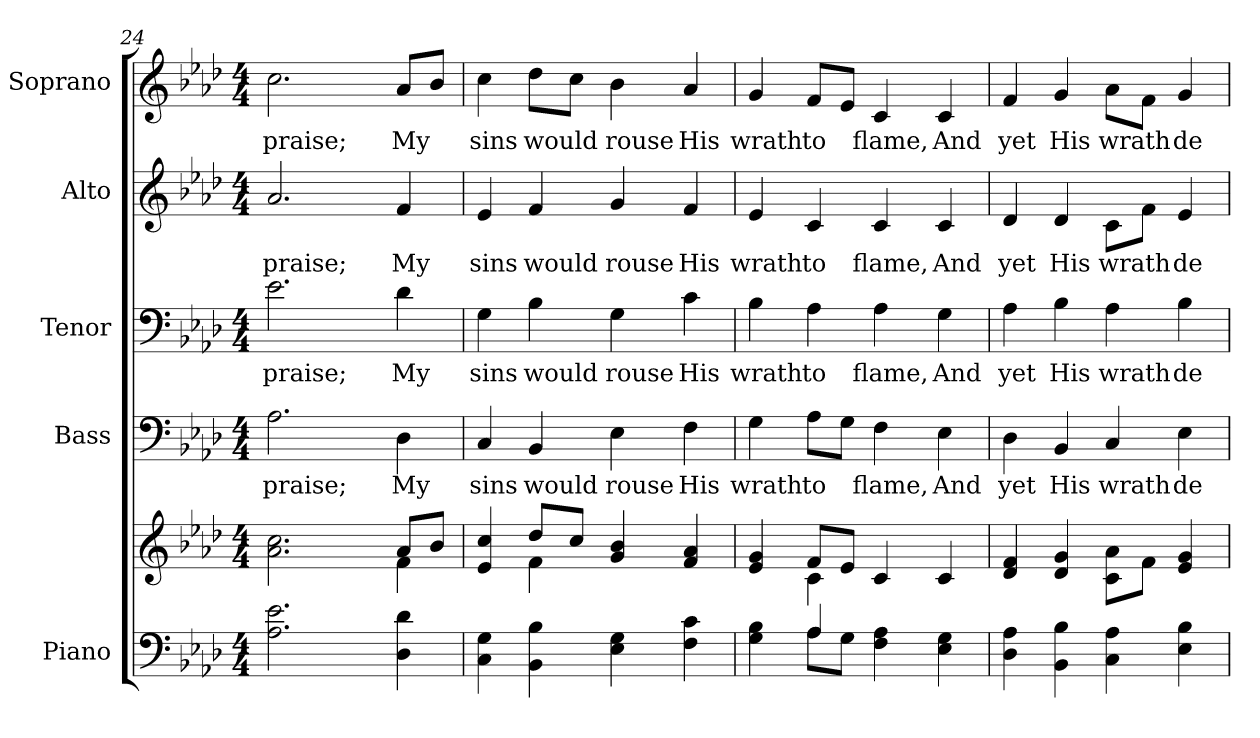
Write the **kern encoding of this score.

**kern	**kern	**kern	**text	**kern	**text	**kern	**text	**kern	**text
*part5	*part5	*part4	*part4	*part3	*part3	*part2	*part2	*part1	*part1
*staff6	*staff5	*staff4	*staff4	*staff3	*staff3	*staff2	*staff2	*staff1	*staff1
*I"Piano	*	*I"Bass	*	*I"Tenor	*	*I"Alto	*	*I"Soprano	*
*I'Pno.	*	*I'B.	*	*I'T.	*	*I'A.	*	*I'S.	*
!!LO:PB:g=z
*clefF4	*clefG2	*clefF4	*	*clefF4	*	*clefG2	*	*clefG2	*
*k[b-e-a-d-]	*k[b-e-a-d-]	*k[b-e-a-d-]	*	*k[b-e-a-d-]	*	*k[b-e-a-d-]	*	*k[b-e-a-d-]	*
*A-:	*A-:	*A-:	*	*A-:	*	*A-:	*	*A-:	*
*M4/4	*M4/4	*M4/4	*	*M4/4	*	*M4/4	*	*M4/4	*
=24	=24	=24	=24	=24	=24	=24	=24	=24	=24
*	*^	*	*	*	*	*	*	*	*
!	!	!	!	!LO:LY:b:color=#000000	!	!	!	!	!	!
!	!	!	!	!	!	!LO:LY:b:color=#000000	!	!	!	!
!	!	!	!	!	!	!	!	!LO:LY:b:color=#000000	!	!
!	!	!	!	!	!	!	!	!	!	!LO:LY:b:color=#000000
2.A-i\ 2.e-i	2.a-i\ 2.cci	2ryy	2.A-i\	praise;	2.e-i\	praise;	2.a-i/	praise;	2.cci\	praise;
.	.	4ryy	.	.	.	.	.	.	.	.
!	!	!	!	!LO:LY:b:color=#000000	!	!	!	!	!	!
!	!	!	!	!	!	!LO:LY:b:color=#000000	!	!	!	!
!	!	!	!	!	!	!	!	!LO:LY:b:color=#000000	!	!
!	!	!	!	!	!	!	!	!	!	!LO:LY:b:color=#000000
4D-i\ 4d-i	8a-i/L	4fi\	4D-i\	My	4d-i\	My	4fi/	My	8a-i/L	My
.	8b-i/J	.	.	.	.	.	.	.	8b-i/J	.
=25	=25	=25	=25	=25	=25	=25	=25	=25	=25	=25
!	!	!	!	!LO:LY:b:color=#000000	!	!	!	!	!	!
!	!	!	!	!	!	!LO:LY:b:color=#000000	!	!	!	!
!	!	!	!	!	!	!	!	!LO:LY:b:color=#000000	!	!
!	!	!	!	!	!	!	!	!	!	!LO:LY:b:color=#000000
4Ci\ 4Gi	4e-i/ 4cci	4ryy	4Ci/	sins	4Gi\	sins	4e-i/	sins	4cci\	sins
!	!	!	!	!LO:LY:b:color=#000000	!	!	!	!	!	!
!	!	!	!	!	!	!LO:LY:b:color=#000000	!	!	!	!
!	!	!	!	!	!	!	!	!LO:LY:b:color=#000000	!	!
!	!	!	!	!	!	!	!	!	!	!LO:LY:b:color=#000000
4BB-i\ 4B-i	8dd-i/L	4fi\	4BB-i/	would	4B-i\	would	4fi/	would	8dd-i\L	would
.	8cci/J	.	.	.	.	.	.	.	8cci\J	.
!	!	!	!	!LO:LY:b:color=#000000	!	!	!	!	!	!
!	!	!	!	!	!	!LO:LY:b:color=#000000	!	!	!	!
!	!	!	!	!	!	!	!	!LO:LY:b:color=#000000	!	!
!	!	!	!	!	!	!	!	!	!	!LO:LY:b:color=#000000
4E-i\ 4Gi	4gi/ 4b-i	2ryy	4E-i\	rouse	4Gi\	rouse	4gi/	rouse	4b-i\	rouse
!	!	!	!	!LO:LY:b:color=#000000	!	!	!	!	!	!
!	!	!	!	!	!	!LO:LY:b:color=#000000	!	!	!	!
!	!	!	!	!	!	!	!	!LO:LY:b:color=#000000	!	!
!	!	!	!	!	!	!	!	!	!	!LO:LY:b:color=#000000
4Fi\ 4ci	4fi/ 4a-i	.	4Fi\	His	4ci\	His	4fi/	His	4a-i/	His
!!LO:PB:g=z
=26	=26	=26	=26	=26	=26	=26	=26	=26	=26	=26
*^	*	*	*	*	*	*	*	*	*	*
!	!	!	!	!	!LO:LY:b:color=#000000	!	!	!	!	!	!
!	!	!	!	!	!	!	!LO:LY:b:color=#000000	!	!	!	!
!	!	!	!	!	!	!	!	!	!LO:LY:b:color=#000000	!	!
!	!	!	!	!	!	!	!	!	!	!	!LO:LY:b:color=#000000
4Gi\ 4B-i	4ryy	4e-i/ 4gi	4ryy	4Gi\	wrath	4B-i\	wrath	4e-i/	wrath	4gi/	wrath
!	!	!	!	!	!LO:LY:b:color=#000000	!	!	!	!	!	!
!	!	!	!	!	!	!	!LO:LY:b:color=#000000	!	!	!	!
!	!	!	!	!	!	!	!	!	!LO:LY:b:color=#000000	!	!
!	!	!	!	!	!	!	!	!	!	!	!LO:LY:b:color=#000000
4A-i/	8A-i\L	8fi/L	4ci\	8A-i\L	to	4A-i\	to	4ci/	to	8fi/L	to
.	8Gi\J	8e-i/J	.	8Gi\J	.	.	.	.	.	8e-i/J	.
!	!	!	!	!	!LO:LY:b:color=#000000	!	!	!	!	!	!
!	!	!	!	!	!	!	!LO:LY:b:color=#000000	!	!	!	!
!	!	!	!	!	!	!	!	!	!LO:LY:b:color=#000000	!	!
!	!	!	!	!	!	!	!	!	!	!	!LO:LY:b:color=#000000
4Fi\ 4A-i	2ryy	4ci/	2ryy	4Fi\	flame,	4A-i\	flame,	4ci/	flame,	4ci/	flame,
!	!	!	!	!	!LO:LY:b:color=#000000	!	!	!	!	!	!
!	!	!	!	!	!	!	!LO:LY:b:color=#000000	!	!	!	!
!	!	!	!	!	!	!	!	!	!LO:LY:b:color=#000000	!	!
!	!	!	!	!	!	!	!	!	!	!	!LO:LY:b:color=#000000
4E-i\ 4Gi	.	4ci/	.	4E-i\	And	4Gi\	And	4ci/	And	4ci/	And
*v	*v	*	*	*	*	*	*	*	*	*	*
*	*v	*v	*	*	*	*	*	*	*	*
=27	=27	=27	=27	=27	=27	=27	=27	=27	=27
!	!	!	!LO:LY:b:color=#000000	!	!	!	!	!	!
!	!	!	!	!	!LO:LY:b:color=#000000	!	!	!	!
!	!	!	!	!	!	!	!LO:LY:b:color=#000000	!	!
!	!	!	!	!	!	!	!	!	!LO:LY:b:color=#000000
4D-i\ 4A-i	4d-i/ 4fi	4D-i\	yet	4A-i\	yet	4d-i/	yet	4fi/	yet
!	!	!	!LO:LY:b:color=#000000	!	!	!	!	!	!
!	!	!	!	!	!LO:LY:b:color=#000000	!	!	!	!
!	!	!	!	!	!	!	!LO:LY:b:color=#000000	!	!
!	!	!	!	!	!	!	!	!	!LO:LY:b:color=#000000
4BB-i\ 4B-i	4d-i/ 4gi	4BB-i/	His	4B-i\	His	4d-i/	His	4gi/	His
!	!	!	!LO:LY:b:color=#000000	!	!	!	!	!	!
!	!	!	!	!	!LO:LY:b:color=#000000	!	!	!	!
!	!	!	!	!	!	!	!LO:LY:b:color=#000000	!	!
!	!	!	!	!	!	!	!	!	!LO:LY:b:color=#000000
4Ci\ 4A-i	8ci\ 8a-iL	4Ci/	wrath	4A-i\	wrath	8ci\L	wrath	8a-i\L	wrath
.	8fi\J	.	.	.	.	8fi\J	.	8fi\J	.
!	!	!	!LO:LY:b:color=#000000	!	!	!	!	!	!
!	!	!	!	!	!LO:LY:b:color=#000000	!	!	!	!
!	!	!	!	!	!	!	!LO:LY:b:color=#000000	!	!
!	!	!	!	!	!	!	!	!	!LO:LY:b:color=#000000
4E-i\ 4B-i	4e-i/ 4gi	4E-i\	de-	4B-i\	de-	4e-i/	de-	4gi/	de-
=	=	=	=	=	=	=	=	=	=
*-	*-	*-	*-	*-	*-	*-	*-	*-	*-
